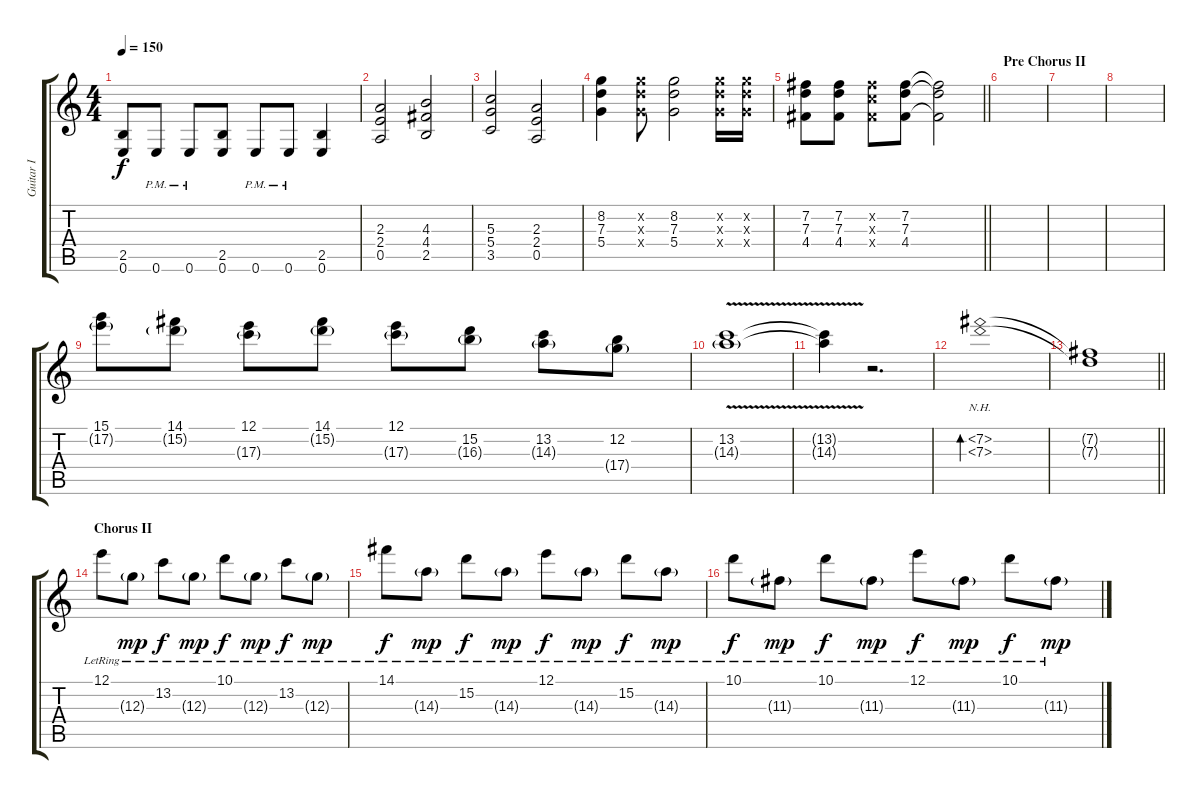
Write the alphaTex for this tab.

\track ("Guitar I" "Guitar I") {instrument distortionguitar}
\staff {score tabs}
\tuning (E4 B3 G3 D3 A2 E2) {hide}
\ts (4 4)
\tempo 150
\clef g2
\ks c
(2.5 0.6).8{dy f} 0.6{pm}.8 0.6{pm}.8 (2.5 0.6).8 0.6{pm}.8 0.6{pm}.8 (2.5 0.6).4 |
(2.3 2.4 0.5).2 (4.3 4.4 2.5).2 |
(5.3 5.4 3.5).2 (2.3 2.4 0.5).2 |
(8.2 7.3 5.4).4 (8.2{x} 7.3{x} 5.4{x}).8 (8.2 7.3 5.4).2 (8.2{x} 7.3{x} 5.4{x}).16 (8.2{x} 7.3{x} 5.4{x}).16 |
\barLineRight lightlight
(7.2 7.3 4.4).8 (7.2 7.3 4.4).8 (7.2{x} 5.3{x} 4.4{x}).8 (7.2 7.3 4.4).8 (7.2{t} 7.3{t} 4.4{t}).2 |
\section ("" "Pre Chorus II")
|
|
|
(15.1 17.2{g}).8{balance 8 instrument electricguitarjazz} (14.1 15.2{g}).8 (12.1 17.3{g}).8 (14.1 15.2{g}).8 (12.1 17.3{g}).8 (15.2 16.3{g}).8 (13.2 14.3{g}).8 (12.2 17.4{g}).8 |
(13.2{v} 14.3{v g}).1 |
(13.2{t} 14.3{t}).4 r.2{d} |
(7.2{nh} 7.3{nh}).1{bd 480} |
\barLineRight lightlight
(7.2{t} 7.3{t}).1 |
\section ("" "Chorus II")
12.1{lr}.8 12.3{g lr}.8{dy mp} 13.2{lr}.8{dy f} 12.3{g lr}.8{dy mp} 10.1{lr}.8{dy f} 12.3{g lr}.8{dy mp} 13.2{lr}.8{dy f} 12.3{g lr}.8{dy mp} |
14.1{lr}.8{dy f} 14.3{g lr}.8{dy mp} 15.2{lr}.8{dy f} 14.3{g lr}.8{dy mp} 12.1{lr}.8{dy f} 14.3{g lr}.8{dy mp} 15.2{lr}.8{dy f} 14.3{g lr}.8{dy mp} |
10.1{lr}.8{dy f} 11.3{g lr}.8{dy mp} 10.1{lr}.8{dy f} 11.3{g lr}.8{dy mp} 12.1{lr}.8{dy f} 11.3{g lr}.8{dy mp} 10.1{lr}.8{dy f} 11.3{g lr}.8{dy mp}
